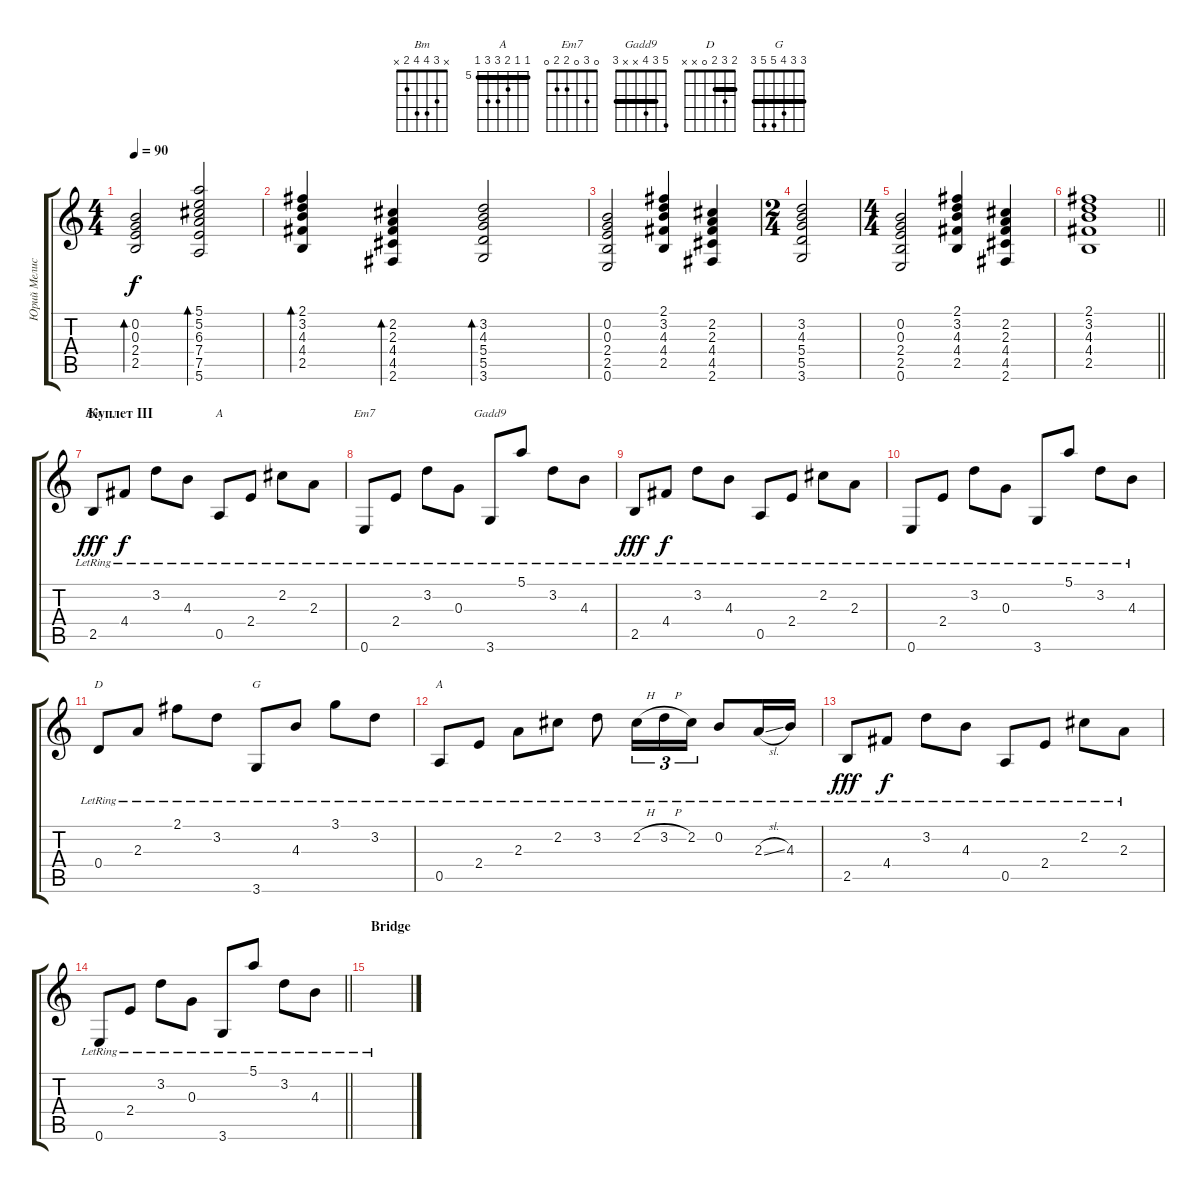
\track ("Юрий Мелисов " "Юрий Мелис") {instrument electricguitarclean}
\staff {score tabs}
\tuning (E4 B3 G3 D3 A2 E2) {hide}
\chord ("Bm" x 3 4 4 2 x)
\chord ("A" 0 2 2 2 0 x)
\chord ("Em7" 0 3 0 2 2 0)
\chord ("Gadd9" 5 3 4 x x 3) {barre 3}
\chord ("D" 2 3 2 0 x x) {barre 2}
\chord ("G" 3 3 4 5 5 3) {barre 3}
\chord ("A" 5 5 6 7 7 5) {firstfret 5 barre 5}
\ts (4 4)
\tempo 90
\clef g2
\ks c
(0.2 0.3 2.4 2.5).2{bd 60 dy f instrument electricguitarclean} (5.1 5.2 6.3 7.4 7.5 5.6).2{bd 60} |
(2.1 3.2 4.3 4.4 2.5).4{bd 60} (2.2 2.3 4.4 4.5 2.6).4{bd 60} (3.2 4.3 5.4 5.5 3.6).2{bd 60} |
(0.2 0.3 2.4 2.5 0.6).2 (2.1 3.2 4.3 4.4 2.5).4 (2.2 2.3 4.4 4.5 2.6).4 |
\ts (2 4)
(3.2 4.3 5.4 5.5 3.6).2 |
\ts (4 4)
(0.2 0.3 2.4 2.5 0.6).2 (2.1 3.2 4.3 4.4 2.5).4 (2.2 2.3 4.4 4.5 2.6).4 |
\barLineRight lightlight
(2.1 3.2 4.3 4.4 2.5).1 |
\section ("" "Куплет III")
2.5{lr}.8{ch "Bm" dy fff} 4.4{lr}.8{dy f} 3.2{lr}.8 4.3{lr}.8 0.5{lr}.8{ch "A"} 2.4{lr}.8 2.2{lr}.8 2.3{lr}.8 |
0.6{lr}.8{ch "Em7"} 2.4{lr}.8 3.2{lr}.8 0.3{lr}.8 3.6{lr}.8{ch "Gadd9"} 5.1{lr}.8 3.2{lr}.8 4.3{lr}.8 |
2.5{lr}.8{dy fff} 4.4{lr}.8{dy f} 3.2{lr}.8 4.3{lr}.8 0.5{lr}.8 2.4{lr}.8 2.2{lr}.8 2.3{lr}.8 |
0.6{lr}.8 2.4{lr}.8 3.2{lr}.8 0.3{lr}.8 3.6{lr}.8 5.1{lr}.8 3.2{lr}.8 4.3{lr}.8 |
0.4{lr}.8{ch "D"} 2.3{lr}.8 2.1{lr}.8 3.2{lr}.8 3.6{lr}.8{ch "G"} 4.3{lr}.8 3.1{lr}.8 3.2{lr}.8 |
0.5{lr}.8{ch "A"} 2.4{lr}.8 2.3{lr}.8 2.2{lr}.8 3.2{lr}.8 2.2{h lr}.16{tu (3 2)} 3.2{h lr}.16{tu (3 2)} 2.2{lr}.16{tu (3 2)} 0.2{lr}.8 2.3{sl lr}.16 4.3{lr}.16 |
2.5{lr}.8{dy fff} 4.4{lr}.8{dy f} 3.2{lr}.8 4.3{lr}.8 0.5{lr}.8 2.4{lr}.8 2.2{lr}.8 2.3{lr}.8 |
\barLineRight lightlight
0.6{lr}.8 2.4{lr}.8 3.2{lr}.8 0.3{lr}.8 3.6{lr}.8 5.1{lr}.8 3.2{lr}.8 4.3{lr}.8 |
\section ("" "Bridge")
